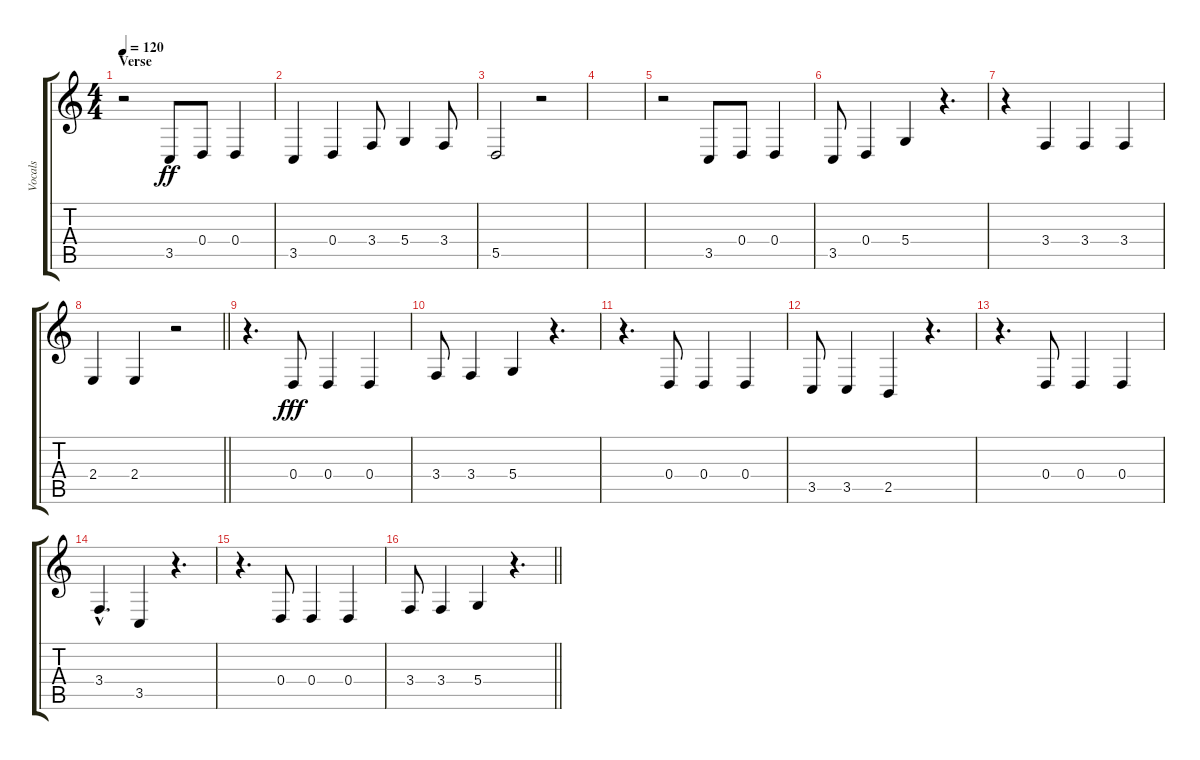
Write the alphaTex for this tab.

\track ("Vocals" "Vocals") {instrument harpsichord}
\staff {score tabs}
\tuning (E4 B3 G3 D3 A2 D2) {hide}
\ts (4 4)
\section ("" "Verse")
\tempo 120
\clef g2
\ks c
r.2{dy fff} 3.5.8{dy ff} 0.4.8 0.4.4 |
3.5.4 0.4.4 3.4.8 5.4.4 3.4.8 |
5.5.2 r.2 |
|
r.2 3.5.8 0.4.8 0.4.4 |
3.5.8 0.4.4 5.4.4 r.4{d} |
r.4 3.4.4 3.4.4 3.4.4 |
\barLineRight lightlight
2.4.4 2.4.4 r.2 |
r.4{d} 0.4.8{dy fff} 0.4.4 0.4.4 |
3.4.8 3.4.4 5.4.4 r.4{d} |
r.4{d} 0.4.8 0.4.4 0.4.4 |
3.5.8 3.5.4 2.5.4 r.4{d} |
r.4{d} 0.4.8 0.4.4 0.4.4 |
3.4{hac}.4{d} 3.5.4 r.4{d} |
r.4{d} 0.4.8 0.4.4 0.4.4 |
\barLineRight lightlight
3.4.8 3.4.4 5.4.4 r.4{d}
